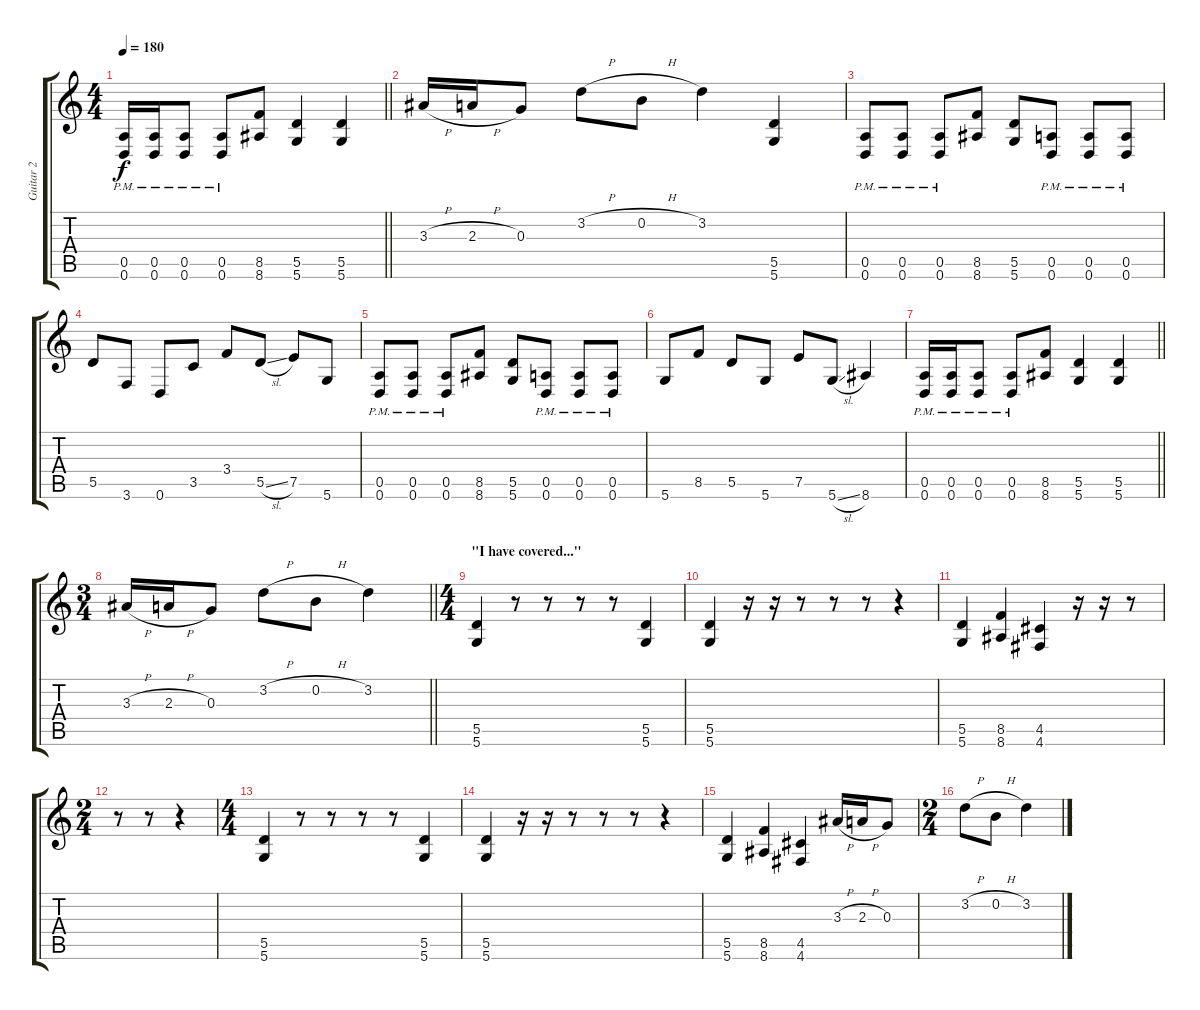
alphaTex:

\track ("Guitar 2" "Guitar 2") {instrument distortionguitar}
\staff {score tabs}
\tuning (E4 B3 G3 D3 A2 D2) {hide}
\ts (4 4)
\tempo 180
\clef g2
\barLineRight lightlight
\ks c
(0.5{pm} 0.6{pm}).16{dy f} (0.5{pm} 0.6{pm}).16 (0.5{pm} 0.6{pm}).8 (0.5 0.6{pm}).8 (8.5 8.6).8 (5.5 5.6).4 (5.5 5.6).4 |
3.3{h}.16 2.3{h}.16 0.3.8 3.2{h}.8 0.2{h}.8 3.2.4 (5.5 5.6).4 |
(0.5{pm} 0.6{pm}).8 (0.5{pm} 0.6{pm}).8 (0.5{pm} 0.6{pm}).8 (8.5 8.6).8 (5.5 5.6).8 (0.5{pm} 0.6{pm}).8 (0.5{pm} 0.6{pm}).8 (0.5{pm} 0.6{pm}).8 |
5.5.8 3.6.8 0.6.8 3.5.8 3.4.8 5.5{sl}.8 7.5.8 5.6.8 |
(0.5{pm} 0.6{pm}).8 (0.5{pm} 0.6{pm}).8 (0.5{pm} 0.6{pm}).8 (8.5 8.6).8 (5.5 5.6).8 (0.5{pm} 0.6{pm}).8 (0.5{pm} 0.6{pm}).8 (0.5{pm} 0.6{pm}).8 |
5.6.8 8.5.8 5.5.8 5.6.8 7.5.8 5.6{sl}.8 8.6.4 |
\barLineRight lightlight
(0.5{pm} 0.6{pm}).16 (0.5{pm} 0.6{pm}).16 (0.5{pm} 0.6{pm}).8 (0.5 0.6{pm}).8 (8.5 8.6).8 (5.5 5.6).4 (5.5 5.6).4 |
\ts (3 4)
\barLineRight lightlight
3.3{h}.16 2.3{h}.16 0.3.8 3.2{h}.8 0.2{h}.8 3.2.4 |
\ts (4 4)
\section ("" "\"I have covered...\"")
(5.5 5.6).4 r.8 r.8 r.8 r.8 (5.5 5.6).4 |
(5.5 5.6).4 r.16 r.16 r.8 r.8 r.8 r.4 |
(5.5 5.6).4 (8.5 8.6).4 (4.5 4.6).4 r.16 r.16 r.8 |
\ts (2 4)
r.8 r.8 r.4 |
\ts (4 4)
(5.5 5.6).4 r.8 r.8 r.8 r.8 (5.5 5.6).4 |
(5.5 5.6).4 r.16 r.16 r.8 r.8 r.8 r.4 |
(5.5 5.6).4 (8.5 8.6).4 (4.5 4.6).4 3.3{h}.16 2.3{h}.16 0.3.8 |
\ts (2 4)
3.2{h}.8 0.2{h}.8 3.2.4
